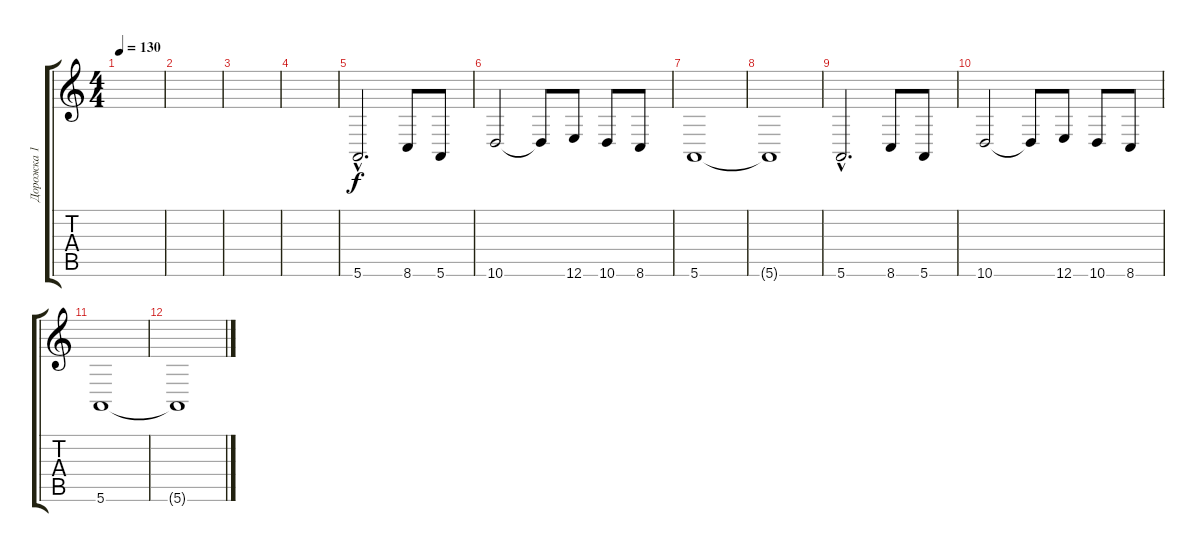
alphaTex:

\track ("Дорожка 1" "Дорожка 1") {instrument lead2sawtooth}
\staff {score tabs}
\tuning (E4 B3 G3 D3 A2 E2) {hide}
\ts (4 4)
\tempo 130
\clef g2
\ks c
|
|
|
|
5.6{hac}.2{d} 8.6.8 5.6.8 |
10.6.2 10.6{t}.8 12.6.8 10.6.8 8.6.8 |
5.6.1 |
5.6{t}.1 |
5.6{hac}.2{d} 8.6.8 5.6.8 |
10.6.2 10.6{t}.8 12.6.8 10.6.8 8.6.8 |
5.6.1 |
5.6{t}.1
